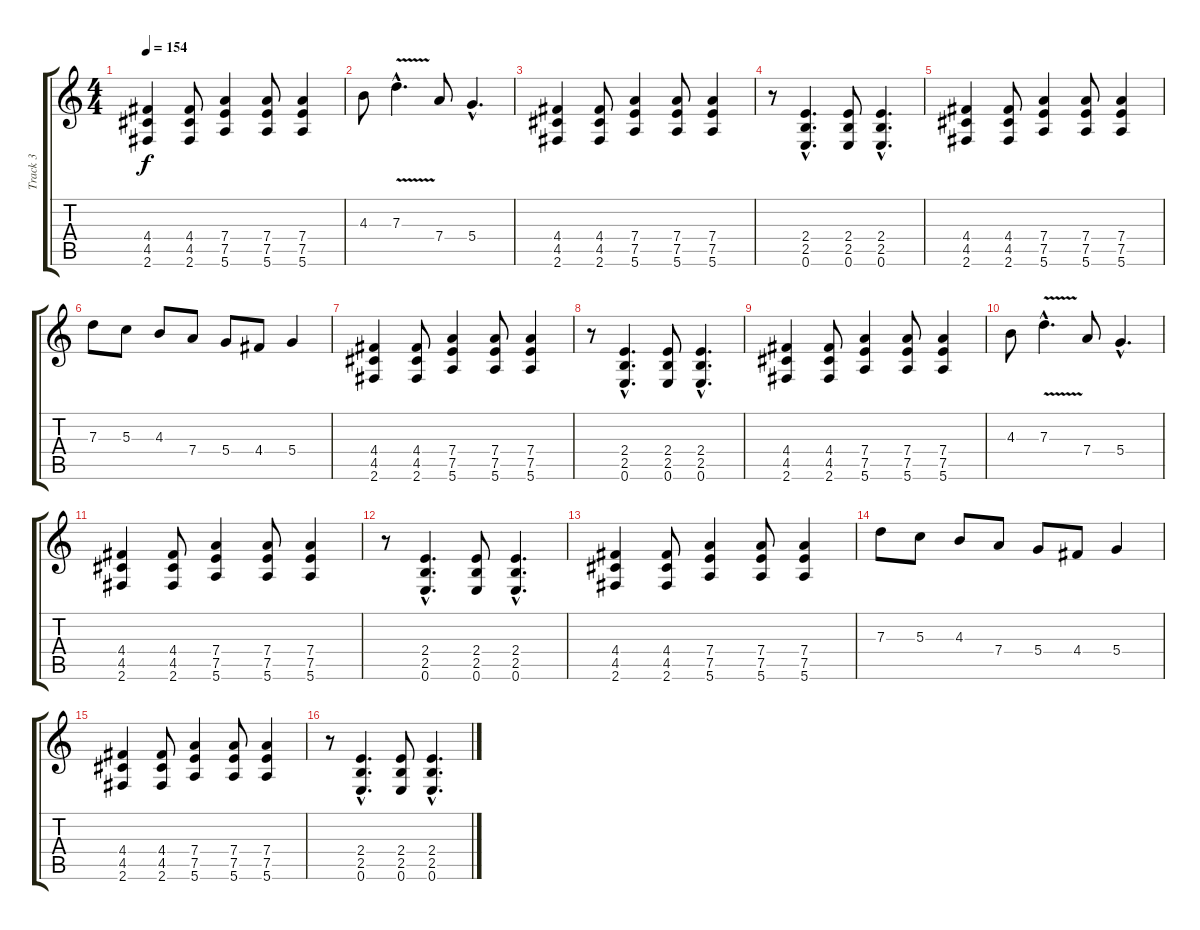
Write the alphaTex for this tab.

\track ("Track 3" "Track 3") {instrument overdrivenguitar}
\staff {score tabs}
\tuning (E4 B3 G3 D3 A2 E2) {hide}
\ts (4 4)
\tempo 154
\clef g2
\ks c
(4.4 4.5 2.6).4{dy f} (4.4 4.5 2.6).8 (7.4 7.5 5.6).4 (7.4 7.5 5.6).8 (7.4 7.5 5.6).4 |
4.3.8 7.3{v hac}.4{d} 7.4.8 5.4{hac}.4{d} |
(4.4 4.5 2.6).4 (4.4 4.5 2.6).8 (7.4 7.5 5.6).4 (7.4 7.5 5.6).8 (7.4 7.5 5.6).4 |
r.8 (2.4{hac} 2.5{hac} 0.6{hac}).4{d} (2.4 2.5 0.6).8 (2.4{hac} 2.5{hac} 0.6{hac}).4{d} |
(4.4 4.5 2.6).4 (4.4 4.5 2.6).8 (7.4 7.5 5.6).4 (7.4 7.5 5.6).8 (7.4 7.5 5.6).4 |
7.3.8 5.3.8 4.3.8 7.4.8 5.4.8 4.4.8 5.4.4 |
(4.4 4.5 2.6).4 (4.4 4.5 2.6).8 (7.4 7.5 5.6).4 (7.4 7.5 5.6).8 (7.4 7.5 5.6).4 |
r.8 (2.4{hac} 2.5{hac} 0.6{hac}).4{d} (2.4 2.5 0.6).8 (2.4{hac} 2.5{hac} 0.6{hac}).4{d} |
(4.4 4.5 2.6).4 (4.4 4.5 2.6).8 (7.4 7.5 5.6).4 (7.4 7.5 5.6).8 (7.4 7.5 5.6).4 |
4.3.8 7.3{v hac}.4{d} 7.4.8 5.4{hac}.4{d} |
(4.4 4.5 2.6).4 (4.4 4.5 2.6).8 (7.4 7.5 5.6).4 (7.4 7.5 5.6).8 (7.4 7.5 5.6).4 |
r.8 (2.4{hac} 2.5{hac} 0.6{hac}).4{d} (2.4 2.5 0.6).8 (2.4{hac} 2.5{hac} 0.6{hac}).4{d} |
(4.4 4.5 2.6).4 (4.4 4.5 2.6).8 (7.4 7.5 5.6).4 (7.4 7.5 5.6).8 (7.4 7.5 5.6).4 |
7.3.8 5.3.8 4.3.8 7.4.8 5.4.8 4.4.8 5.4.4 |
(4.4 4.5 2.6).4 (4.4 4.5 2.6).8 (7.4 7.5 5.6).4 (7.4 7.5 5.6).8 (7.4 7.5 5.6).4 |
r.8 (2.4{hac} 2.5{hac} 0.6{hac}).4{d} (2.4 2.5 0.6).8 (2.4{hac} 2.5{hac} 0.6{hac}).4{d}
